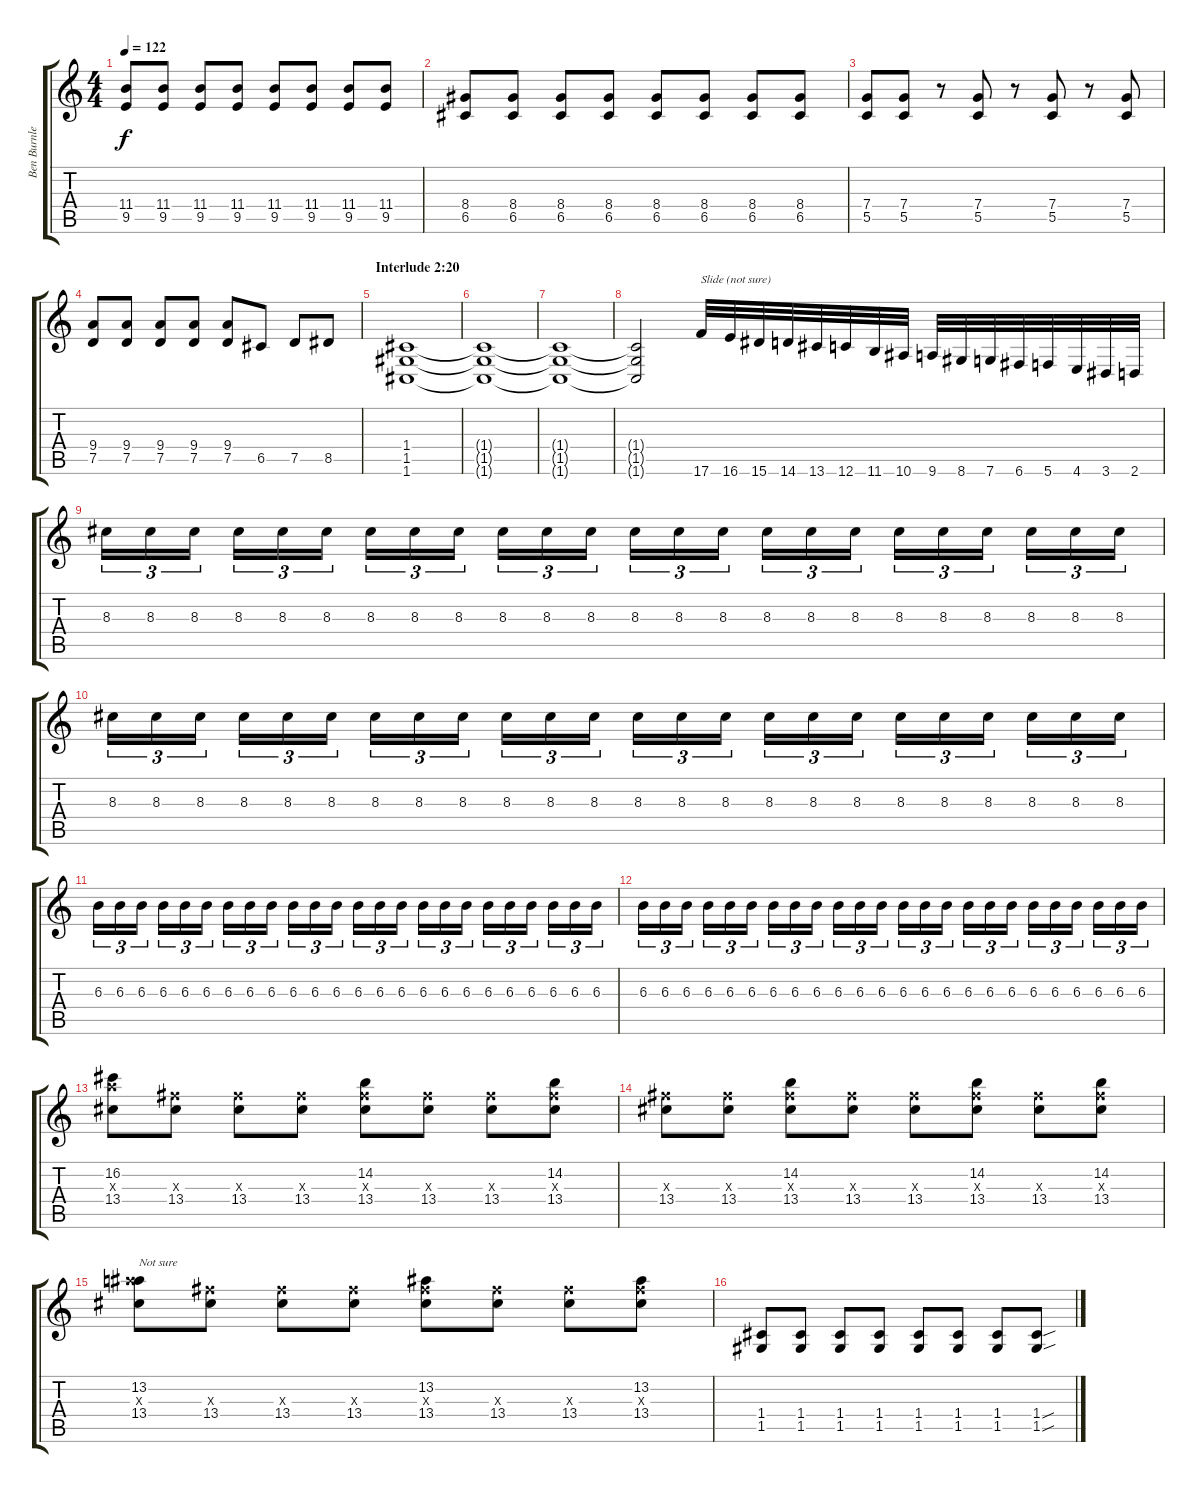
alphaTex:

\track ("Ben Burnley [Guitar]" "Ben Burnle") {instrument distortionguitar}
\staff {score tabs}
\tuning (D4 A3 F3 C3 G2 C2) {hide}
\ts (4 4)
\tempo 122
\clef g2
\ks c
(11.4 9.5).8{dy f} (11.4 9.5).8 (11.4 9.5).8 (11.4 9.5).8 (11.4 9.5).8 (11.4 9.5).8 (11.4 9.5).8 (11.4 9.5).8 |
(8.4 6.5).8 (8.4 6.5).8 (8.4 6.5).8 (8.4 6.5).8 (8.4 6.5).8 (8.4 6.5).8 (8.4 6.5).8 (8.4 6.5).8 |
(7.4 5.5).8 (7.4 5.5).8 r.8 (7.4 5.5).8 r.8 (7.4 5.5).8 r.8 (7.4 5.5).8 |
(9.4 7.5).8 (9.4 7.5).8 (9.4 7.5).8 (9.4 7.5).8 (9.4 7.5).8 6.5.8 7.5.8 8.5.8 |
\section ("" "Interlude 2:20")
(1.4 1.5 1.6).1 |
(1.4{t} 1.5{t} 1.6{t}).1 |
(1.4{t} 1.5{t} 1.6{t}).1 |
(1.4{t} 1.5{t} 1.6{t}).2 17.6.32{txt "Slide (not sure)"} 16.6.32 15.6.32 14.6.32 13.6.32 12.6.32 11.6.32 10.6.32 9.6.32 8.6.32 7.6.32 6.6.32 5.6.32 4.6.32 3.6.32 2.6.32 |
8.3.16{tu (3 2)} 8.3.16{tu (3 2)} 8.3.16{tu (3 2)} 8.3.16{tu (3 2)} 8.3.16{tu (3 2)} 8.3.16{tu (3 2)} 8.3.16{tu (3 2)} 8.3.16{tu (3 2)} 8.3.16{tu (3 2)} 8.3.16{tu (3 2)} 8.3.16{tu (3 2)} 8.3.16{tu (3 2)} 8.3.16{tu (3 2)} 8.3.16{tu (3 2)} 8.3.16{tu (3 2)} 8.3.16{tu (3 2)} 8.3.16{tu (3 2)} 8.3.16{tu (3 2)} 8.3.16{tu (3 2)} 8.3.16{tu (3 2)} 8.3.16{tu (3 2)} 8.3.16{tu (3 2)} 8.3.16{tu (3 2)} 8.3.16{tu (3 2)} |
8.3.16{tu (3 2)} 8.3.16{tu (3 2)} 8.3.16{tu (3 2)} 8.3.16{tu (3 2)} 8.3.16{tu (3 2)} 8.3.16{tu (3 2)} 8.3.16{tu (3 2)} 8.3.16{tu (3 2)} 8.3.16{tu (3 2)} 8.3.16{tu (3 2)} 8.3.16{tu (3 2)} 8.3.16{tu (3 2)} 8.3.16{tu (3 2)} 8.3.16{tu (3 2)} 8.3.16{tu (3 2)} 8.3.16{tu (3 2)} 8.3.16{tu (3 2)} 8.3.16{tu (3 2)} 8.3.16{tu (3 2)} 8.3.16{tu (3 2)} 8.3.16{tu (3 2)} 8.3.16{tu (3 2)} 8.3.16{tu (3 2)} 8.3.16{tu (3 2)} |
6.3.16{tu (3 2)} 6.3.16{tu (3 2)} 6.3.16{tu (3 2)} 6.3.16{tu (3 2)} 6.3.16{tu (3 2)} 6.3.16{tu (3 2)} 6.3.16{tu (3 2)} 6.3.16{tu (3 2)} 6.3.16{tu (3 2)} 6.3.16{tu (3 2)} 6.3.16{tu (3 2)} 6.3.16{tu (3 2)} 6.3.16{tu (3 2)} 6.3.16{tu (3 2)} 6.3.16{tu (3 2)} 6.3.16{tu (3 2)} 6.3.16{tu (3 2)} 6.3.16{tu (3 2)} 6.3.16{tu (3 2)} 6.3.16{tu (3 2)} 6.3.16{tu (3 2)} 6.3.16{tu (3 2)} 6.3.16{tu (3 2)} 6.3.16{tu (3 2)} |
6.3.16{tu (3 2)} 6.3.16{tu (3 2)} 6.3.16{tu (3 2)} 6.3.16{tu (3 2)} 6.3.16{tu (3 2)} 6.3.16{tu (3 2)} 6.3.16{tu (3 2)} 6.3.16{tu (3 2)} 6.3.16{tu (3 2)} 6.3.16{tu (3 2)} 6.3.16{tu (3 2)} 6.3.16{tu (3 2)} 6.3.16{tu (3 2)} 6.3.16{tu (3 2)} 6.3.16{tu (3 2)} 6.3.16{tu (3 2)} 6.3.16{tu (3 2)} 6.3.16{tu (3 2)} 6.3.16{tu (3 2)} 6.3.16{tu (3 2)} 6.3.16{tu (3 2)} 6.3.16{tu (3 2)} 6.3.16{tu (3 2)} 6.3.16{tu (3 2)} |
(16.2 16.3{x} 13.4).8 (13.3{x} 13.4).8 (13.3{x} 13.4).8 (13.3{x} 13.4).8 (14.2 13.3{x} 13.4).8 (13.3{x} 13.4).8 (13.3{x} 13.4).8 (14.2 13.3{x} 13.4).8 |
(13.3{x} 13.4).8 (13.3{x} 13.4).8 (14.2 13.3{x} 13.4).8 (13.3{x} 13.4).8 (13.3{x} 13.4).8 (14.2 13.3{x} 13.4).8 (13.3{x} 13.4).8 (14.2 13.3{x} 13.4).8 |
(13.2 16.3{x} 13.4).8{txt "Not sure"} (13.3{x} 13.4).8 (13.3{x} 13.4).8 (13.3{x} 13.4).8 (13.2 13.3{x} 13.4).8 (13.3{x} 13.4).8 (13.3{x} 13.4).8 (13.2 13.3{x} 13.4).8 |
(1.4 1.5).8 (1.4 1.5).8 (1.4 1.5).8 (1.4 1.5).8 (1.4 1.5).8 (1.4 1.5).8 (1.4 1.5).8 (1.4{sou} 1.5{sou}).8
